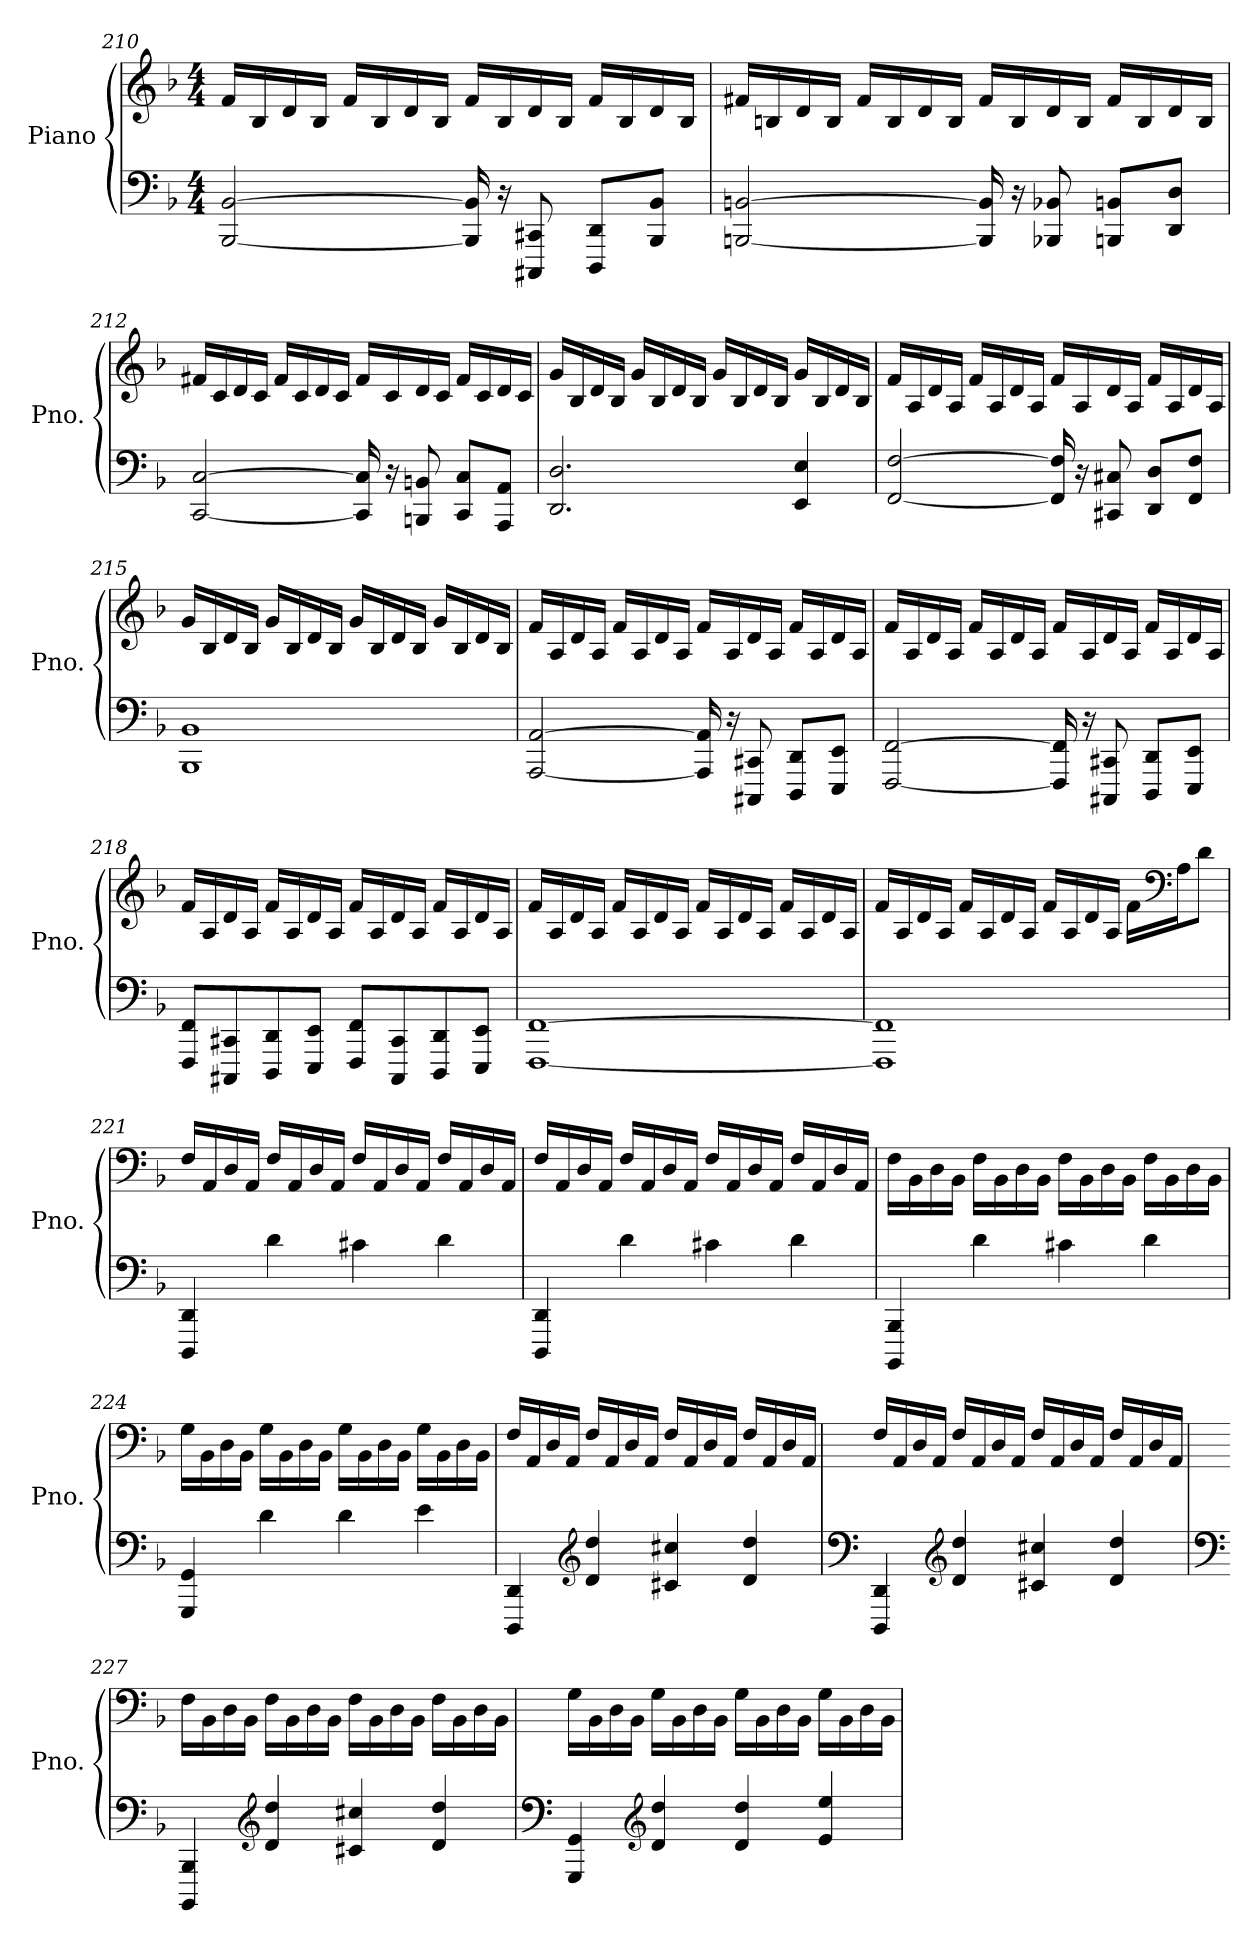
**kern	**kern
*part1	*part1
*staff2	*staff1
*I"Piano	*
*I'Pno.	*
*clefF4	*clefG2
*k[b-]	*k[b-]
*M4/4	*M4/4
=210	=210
[2BBB-/ [2BB-/	16f/LL
.	16B-/
.	16d/
.	16B-/JJ
.	16f/LL
.	16B-/
.	16d/
.	16B-/JJ
16BBB-/] 16BB-/]	16f/LL
16r	16B-/
8CCC#X/ 8CC#X/	16d/
.	16B-/JJ
8DDD/ 8DD/L	16f/LL
.	16B-/
8BBB-/ 8BB-/J	16d/
.	16B-/JJ
!!LO:LB:g=z
=211	=211
[2BBBn/ [2BBn/	16f#X/LL
.	16Bn/
.	16d/
.	16B/JJ
.	16f#/LL
.	16B/
.	16d/
.	16B/JJ
16BBB/] 16BB/]	16f#/LL
16r	16B/
8BBB-X/ 8BB-X/	16d/
.	16B/JJ
8BBBn/ 8BBn/L	16f#/LL
.	16B/
8DD/ 8D/J	16d/
.	16B/JJ
=212	=212
[2CC/ [2C/	16f#X/LL
.	16c/
.	16d/
.	16c/JJ
.	16f#/LL
.	16c/
.	16d/
.	16c/JJ
16CC/] 16C/]	16f#/LL
16r	16c/
8BBBn/ 8BBn/	16d/
.	16c/JJ
8CC/ 8C/L	16f#/LL
.	16c/
8AAA/ 8AA/J	16d/
.	16c/JJ
!!LO:PB:g=z
=213	=213
2.DD/ 2.D/	16g/LL
.	16B-/
.	16d/
.	16B-/JJ
.	16g/LL
.	16B-/
.	16d/
.	16B-/JJ
.	16g/LL
.	16B-/
.	16d/
.	16B-/JJ
4EE/ 4E/	16g/LL
.	16B-/
.	16d/
.	16B-/JJ
=214	=214
[2FF/ [2F/	16f/LL
.	16A/
.	16d/
.	16A/JJ
.	16f/LL
.	16A/
.	16d/
.	16A/JJ
16FF/] 16F/]	16f/LL
16r	16A/
8CC#X/ 8C#X/	16d/
.	16A/JJ
8DD/ 8D/L	16f/LL
.	16A/
8FF/ 8F/J	16d/
.	16A/JJ
!!LO:LB:g=z
=215	=215
1BBB- 1BB-	16g/LL
.	16B-/
.	16d/
.	16B-/JJ
.	16g/LL
.	16B-/
.	16d/
.	16B-/JJ
.	16g/LL
.	16B-/
.	16d/
.	16B-/JJ
.	16g/LL
.	16B-/
.	16d/
.	16B-/JJ
=216	=216
[2AAA/ [2AA/	16f/LL
.	16A/
.	16d/
.	16A/JJ
.	16f/LL
.	16A/
.	16d/
.	16A/JJ
16AAA/] 16AA/]	16f/LL
16r	16A/
8CCC#X/ 8CC#X/	16d/
.	16A/JJ
8DDD/ 8DD/L	16f/LL
.	16A/
8EEE/ 8EE/J	16d/
.	16A/JJ
!!LO:LB:g=z
=217	=217
[2FFF/ [2FF/	16f/LL
.	16A/
.	16d/
.	16A/JJ
.	16f/LL
.	16A/
.	16d/
.	16A/JJ
16FFF/] 16FF/]	16f/LL
16r	16A/
8CCC#X/ 8CC#X/	16d/
.	16A/JJ
8DDD/ 8DD/L	16f/LL
.	16A/
8EEE/ 8EE/J	16d/
.	16A/JJ
=218	=218
8FFF/ 8FF/L	16f/LL
.	16A/
8CCC#X/ 8CC#X/	16d/
.	16A/JJ
8DDD/ 8DD/	16f/LL
.	16A/
8EEE/ 8EE/J	16d/
.	16A/JJ
8FFF/ 8FF/L	16f/LL
.	16A/
8CCC#/ 8CC#/	16d/
.	16A/JJ
8DDD/ 8DD/	16f/LL
.	16A/
8EEE/ 8EE/J	16d/
.	16A/JJ
!!LO:LB:g=z
=219	=219
[1FFF [1FF	16f/LL
.	16A/
.	16d/
.	16A/JJ
.	16f/LL
.	16A/
.	16d/
.	16A/JJ
.	16f/LL
.	16A/
.	16d/
.	16A/JJ
.	16f/LL
.	16A/
.	16d/
.	16A/JJ
=220	=220
1FFF] 1FF]	16f/LL
.	16A/
.	16d/
.	16A/JJ
.	16f/LL
.	16A/
.	16d/
.	16A/JJ
.	16f/LL
.	16A/
.	16d/
.	16A/JJ
.	16f\LL
*	*clefF4
.	16A\J
.	8d\J
!!LO:LB:g=z
=221	=221
4DDD/ 4DD/	16F/LL
.	16AA/
.	16D/
.	16AA/JJ
4d\	16F/LL
.	16AA/
.	16D/
.	16AA/JJ
4c#X\	16F/LL
.	16AA/
.	16D/
.	16AA/JJ
4d\	16F/LL
.	16AA/
.	16D/
.	16AA/JJ
=222	=222
4DDD/ 4DD/	16F/LL
.	16AA/
.	16D/
.	16AA/JJ
4d\	16F/LL
.	16AA/
.	16D/
.	16AA/JJ
4c#X\	16F/LL
.	16AA/
.	16D/
.	16AA/JJ
4d\	16F/LL
.	16AA/
.	16D/
.	16AA/JJ
=223	=223
4BBBB-/ 4BBB-/	16F\LL
.	16BB-\
.	16D\
.	16BB-\JJ
4d\	16F\LL
.	16BB-\
.	16D\
.	16BB-\JJ
4c#X\	16F\LL
.	16BB-\
.	16D\
.	16BB-\JJ
4d\	16F\LL
.	16BB-\
.	16D\
.	16BB-\JJ
!!LO:PB:g=z
=224	=224
4GGG/ 4GG/	16G\LL
.	16BB-\
.	16D\
.	16BB-\JJ
4d\	16G\LL
.	16BB-\
.	16D\
.	16BB-\JJ
4d\	16G\LL
.	16BB-\
.	16D\
.	16BB-\JJ
4e\	16G\LL
.	16BB-\
.	16D\
.	16BB-\JJ
=225	=225
4DDD/ 4DD/	16F/LL
.	16AA/
.	16D/
.	16AA/JJ
*clefG2	*
4d/ 4dd/	16F/LL
.	16AA/
.	16D/
.	16AA/JJ
4c#X/ 4cc#X/	16F/LL
.	16AA/
.	16D/
.	16AA/JJ
4d/ 4dd/	16F/LL
.	16AA/
.	16D/
.	16AA/JJ
!!LO:LB:g=z
=226	=226
*clefF4	*
4DDD/ 4DD/	16F/LL
.	16AA/
.	16D/
.	16AA/JJ
*clefG2	*
4d/ 4dd/	16F/LL
.	16AA/
.	16D/
.	16AA/JJ
4c#X/ 4cc#X/	16F/LL
.	16AA/
.	16D/
.	16AA/JJ
4d/ 4dd/	16F/LL
.	16AA/
.	16D/
.	16AA/JJ
=227	=227
*clefF4	*
4BBBB-/ 4BBB-/	16F\LL
.	16BB-\
.	16D\
.	16BB-\JJ
*clefG2	*
4d/ 4dd/	16F\LL
.	16BB-\
.	16D\
.	16BB-\JJ
4c#X/ 4cc#X/	16F\LL
.	16BB-\
.	16D\
.	16BB-\JJ
4d/ 4dd/	16F\LL
.	16BB-\
.	16D\
.	16BB-\JJ
!!LO:LB:g=z
=228	=228
*clefF4	*
4GGG/ 4GG/	16G\LL
.	16BB-\
.	16D\
.	16BB-\JJ
*clefG2	*
4d/ 4dd/	16G\LL
.	16BB-\
.	16D\
.	16BB-\JJ
4d/ 4dd/	16G\LL
.	16BB-\
.	16D\
.	16BB-\JJ
4e/ 4ee/	16G\LL
.	16BB-\
.	16D\
.	16BB-\JJ
=	=
*-	*-
